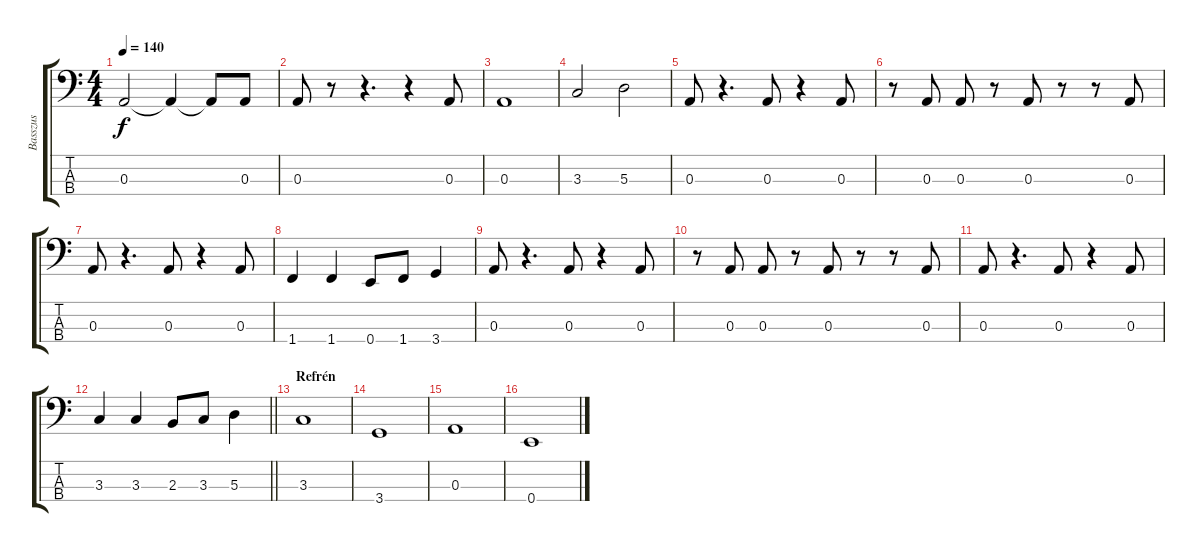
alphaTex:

\track ("Basszus" "Basszus") {instrument electricbassfinger}
\staff {score tabs}
\tuning (G2 D2 A1 E1) {hide}
\ts (4 4)
\tempo 140
\clef f4
\ks c
0.3.2{dy f} 0.3{t}.4 0.3{t}.8 0.3.8 |
0.3.8 r.8 r.4{d} r.4 0.3.8 |
0.3.1 |
3.3.2 5.3.2 |
0.3.8 r.4{d} 0.3.8 r.4 0.3.8 |
r.8 0.3.8 0.3.8 r.8 0.3.8 r.8 r.8 0.3.8 |
0.3.8 r.4{d} 0.3.8 r.4 0.3.8 |
1.4.4 1.4.4 0.4.8 1.4.8 3.4.4 |
0.3.8 r.4{d} 0.3.8 r.4 0.3.8 |
r.8 0.3.8 0.3.8 r.8 0.3.8 r.8 r.8 0.3.8 |
0.3.8 r.4{d} 0.3.8 r.4 0.3.8 |
\barLineRight lightlight
3.3.4 3.3.4 2.3.8 3.3.8 5.3.4 |
\section ("" "Refrén")
3.3.1 |
3.4.1 |
0.3.1 |
0.4.1
